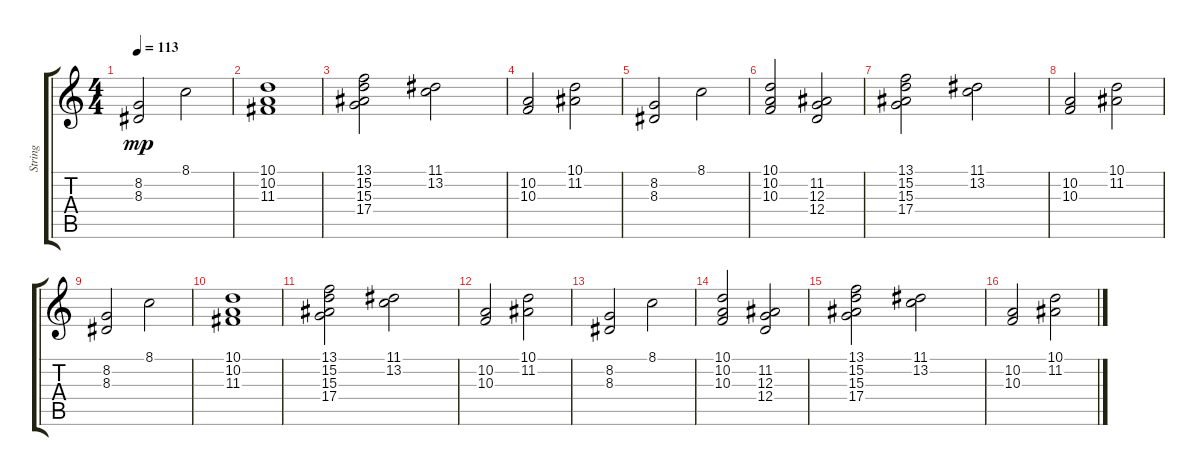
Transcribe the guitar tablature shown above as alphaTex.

\track ("String" "String") {instrument stringensemble2}
\staff {score tabs}
\tuning (E4 B3 G3 D3 A2 E2) {hide}
\ts (4 4)
\tempo 113
\clef g2
\ks c
(8.2 8.3).2{dy mp} 8.1.2 |
(10.1 10.2 11.3).1 |
(13.1 15.2 15.3 17.4).2 (11.1 13.2).2 |
(10.2 10.3).2 (10.1 11.2).2 |
(8.2 8.3).2 8.1.2 |
(10.1 10.2 10.3).2 (11.2 12.3 12.4).2 |
(13.1 15.2 15.3 17.4).2 (11.1 13.2).2 |
(10.2 10.3).2 (10.1 11.2).2 |
(8.2 8.3).2 8.1.2 |
(10.1 10.2 11.3).1 |
(13.1 15.2 15.3 17.4).2 (11.1 13.2).2 |
(10.2 10.3).2 (10.1 11.2).2 |
(8.2 8.3).2 8.1.2 |
(10.1 10.2 10.3).2 (11.2 12.3 12.4).2 |
(13.1 15.2 15.3 17.4).2 (11.1 13.2).2 |
(10.2 10.3).2 (10.1 11.2).2
